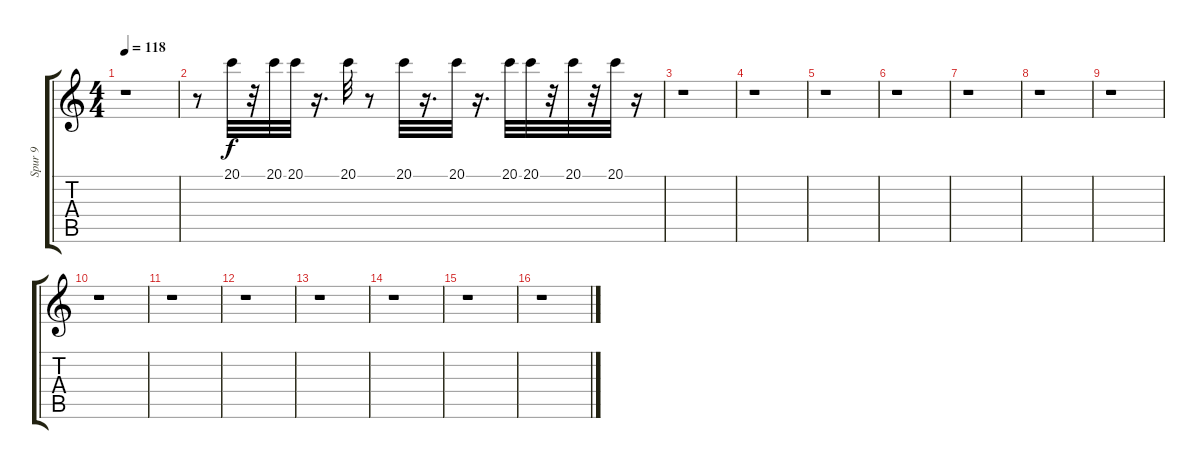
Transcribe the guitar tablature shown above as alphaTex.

\track ("Spur 9" "Spur 9") {instrument stringensemble1}
\staff {score tabs}
\tuning (E4 B3 G3 D3 A2 E2) {hide}
\ts (4 4)
\tempo 118
\clef g2
\ks c
r.1{dy f} |
r.8 20.1.32 r.32 20.1.32 20.1.32 r.16{d} 20.1.32 r.8 20.1.32 r.16{d} 20.1.32 r.16{d} 20.1.32 20.1.32 r.32 20.1.32 r.32 20.1.32 r.16 |
r.1 |
r.1 |
r.1 |
r.1 |
r.1 |
r.1 |
r.1 |
r.1 |
r.1 |
r.1 |
r.1 |
r.1 |
r.1 |
r.1
